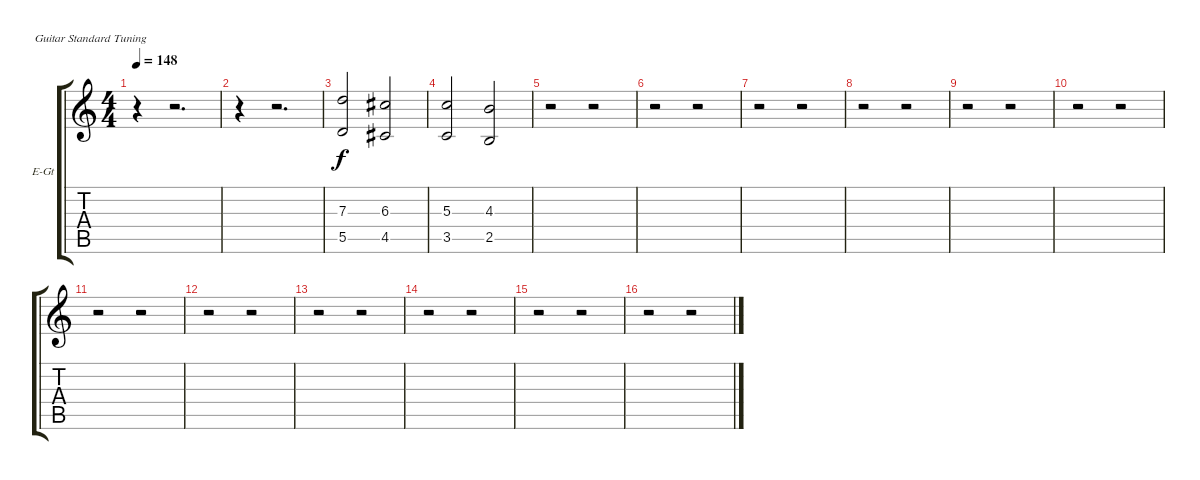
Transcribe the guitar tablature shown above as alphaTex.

\defaultSystemsLayout 4
\bracketExtendMode groupsimilarinstruments
\firstSystemTrackNameOrientation horizontal
\otherSystemsTrackNameOrientation horizontal
\track ("Electric Guitar Lead" "E-Gt") {instrument electricguitarclean}
\staff {score tabs}
\tuning (E4 B3 G3 D3 A2 E2)
\ts (4 4)
\tempo 148
\clef g2
\scale
0.333333
\ks c
r.4{dy ppp} r.2{d} |
\scale
0.333333 r.4 r.2{d} |
\scale
0.333333 (7.3 5.5).2{dy f} (6.3 4.5).2 |
\scale
0.333333 (5.3 3.5).2 (4.3 2.5).2 |
\scale
0.333333 r.2 r.2 |
\scale
0.333333 r.2 r.2 |
\scale
0.333333 r.2 r.2 |
\scale
0.333333 r.2 r.2 |
\scale
0.333333 r.2 r.2 |
\scale
0.333333 r.2 r.2 |
\scale
0.333333 r.2 r.2 |
\scale
0.333333 r.2 r.2 |
\scale
0.333333 r.2 r.2 |
\scale
0.333333 r.2 r.2 |
\scale
0.333333 r.2 r.2 |
\scale
0.333333 r.2 r.2
